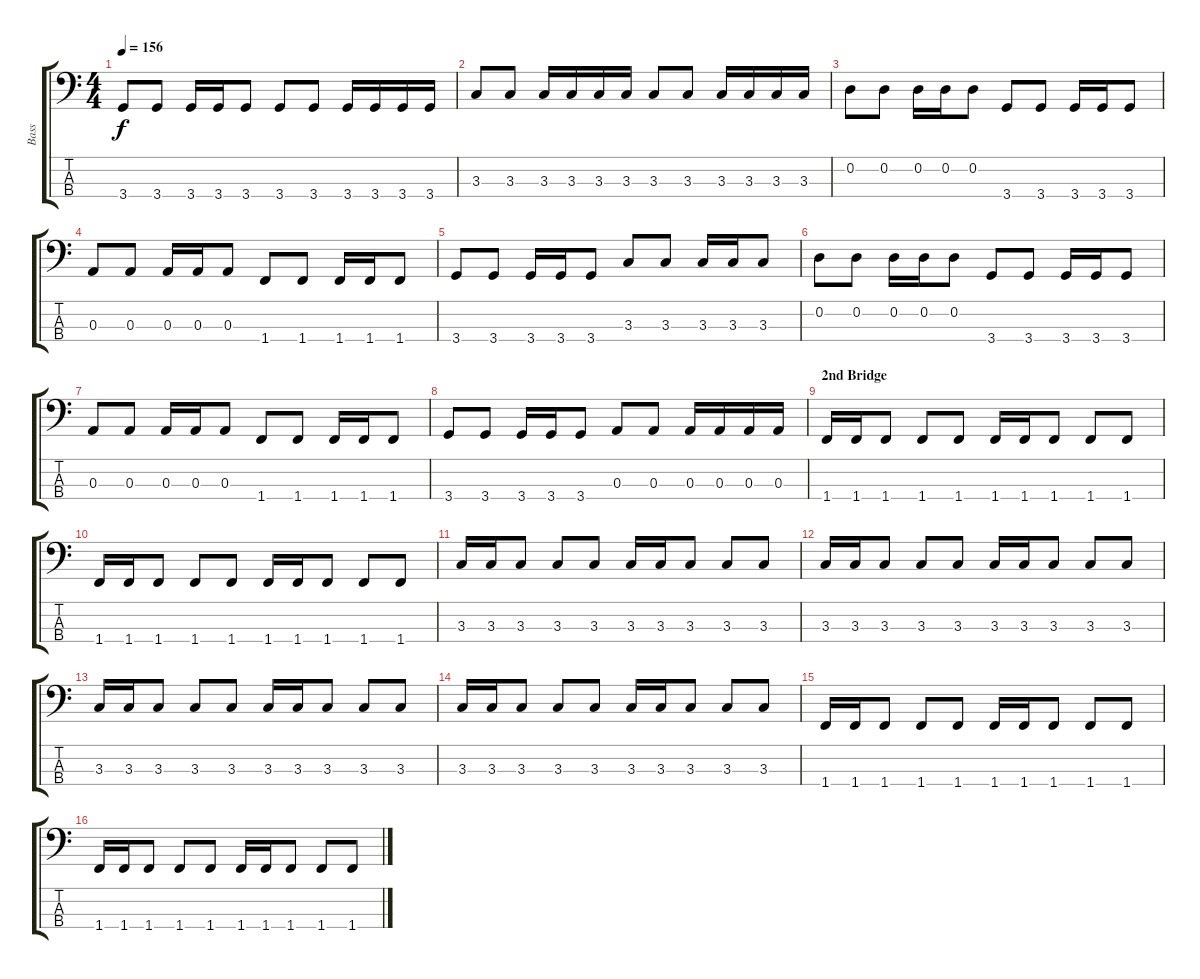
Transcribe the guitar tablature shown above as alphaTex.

\track ("Bass" "Bass") {instrument electricbassfinger}
\staff {score tabs}
\tuning (G2 D2 A1 E1) {hide}
\ts (4 4)
\tempo 156
\clef f4
\ks c
3.4.8{dy f} 3.4.8 3.4.16 3.4.16 3.4.8 3.4.8 3.4.8 3.4.16 3.4.16 3.4.16 3.4.16 |
3.3.8 3.3.8 3.3.16 3.3.16 3.3.16 3.3.16 3.3.8 3.3.8 3.3.16 3.3.16 3.3.16 3.3.16 |
\section ("" "")
0.2.8 0.2.8 0.2.16 0.2.16 0.2.8 3.4.8 3.4.8 3.4.16 3.4.16 3.4.8 |
0.3.8 0.3.8 0.3.16 0.3.16 0.3.8 1.4.8 1.4.8 1.4.16 1.4.16 1.4.8 |
3.4.8 3.4.8 3.4.16 3.4.16 3.4.8 3.3.8 3.3.8 3.3.16 3.3.16 3.3.8 |
0.2.8 0.2.8 0.2.16 0.2.16 0.2.8 3.4.8 3.4.8 3.4.16 3.4.16 3.4.8 |
0.3.8 0.3.8 0.3.16 0.3.16 0.3.8 1.4.8 1.4.8 1.4.16 1.4.16 1.4.8 |
3.4.8 3.4.8 3.4.16 3.4.16 3.4.8 0.3.8 0.3.8 0.3.16 0.3.16 0.3.16 0.3.16 |
\section ("" "2nd Bridge")
1.4.16 1.4.16 1.4.8 1.4.8 1.4.8 1.4.16 1.4.16 1.4.8 1.4.8 1.4.8 |
1.4.16 1.4.16 1.4.8 1.4.8 1.4.8 1.4.16 1.4.16 1.4.8 1.4.8 1.4.8 |
3.3.16 3.3.16 3.3.8 3.3.8 3.3.8 3.3.16 3.3.16 3.3.8 3.3.8 3.3.8 |
3.3.16 3.3.16 3.3.8 3.3.8 3.3.8 3.3.16 3.3.16 3.3.8 3.3.8 3.3.8 |
3.3.16 3.3.16 3.3.8 3.3.8 3.3.8 3.3.16 3.3.16 3.3.8 3.3.8 3.3.8 |
3.3.16 3.3.16 3.3.8 3.3.8 3.3.8 3.3.16 3.3.16 3.3.8 3.3.8 3.3.8 |
1.4.16 1.4.16 1.4.8 1.4.8 1.4.8 1.4.16 1.4.16 1.4.8 1.4.8 1.4.8 |
1.4.16 1.4.16 1.4.8 1.4.8 1.4.8 1.4.16 1.4.16 1.4.8 1.4.8 1.4.8
